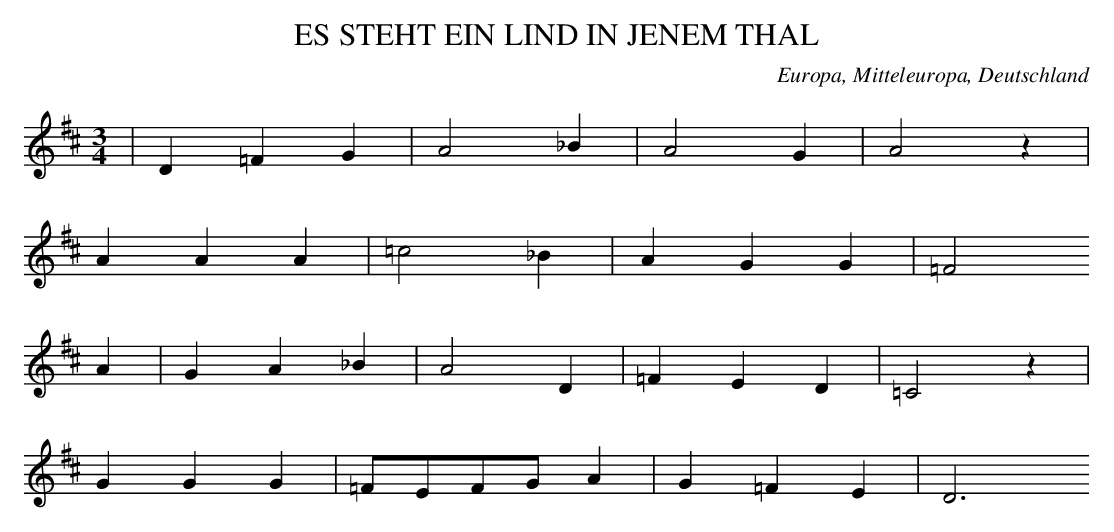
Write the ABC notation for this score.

X:1
T: ES STEHT EIN LIND IN JENEM THAL
O: Europa, Mitteleuropa, Deutschland
M: 3/4
L: 1/8
K: D
 | D2=F2G2 | A4_B2 | A4G2 | A4z2 |
A2A2A2 | =c4_B2 | A2G2G2 | =F4
A2 | G2A2_B2 | A4D2 | =F2E2D2 | =C4z2 |
G2G2G2 | =FEFGA2 | G2=F2E2 | D6
